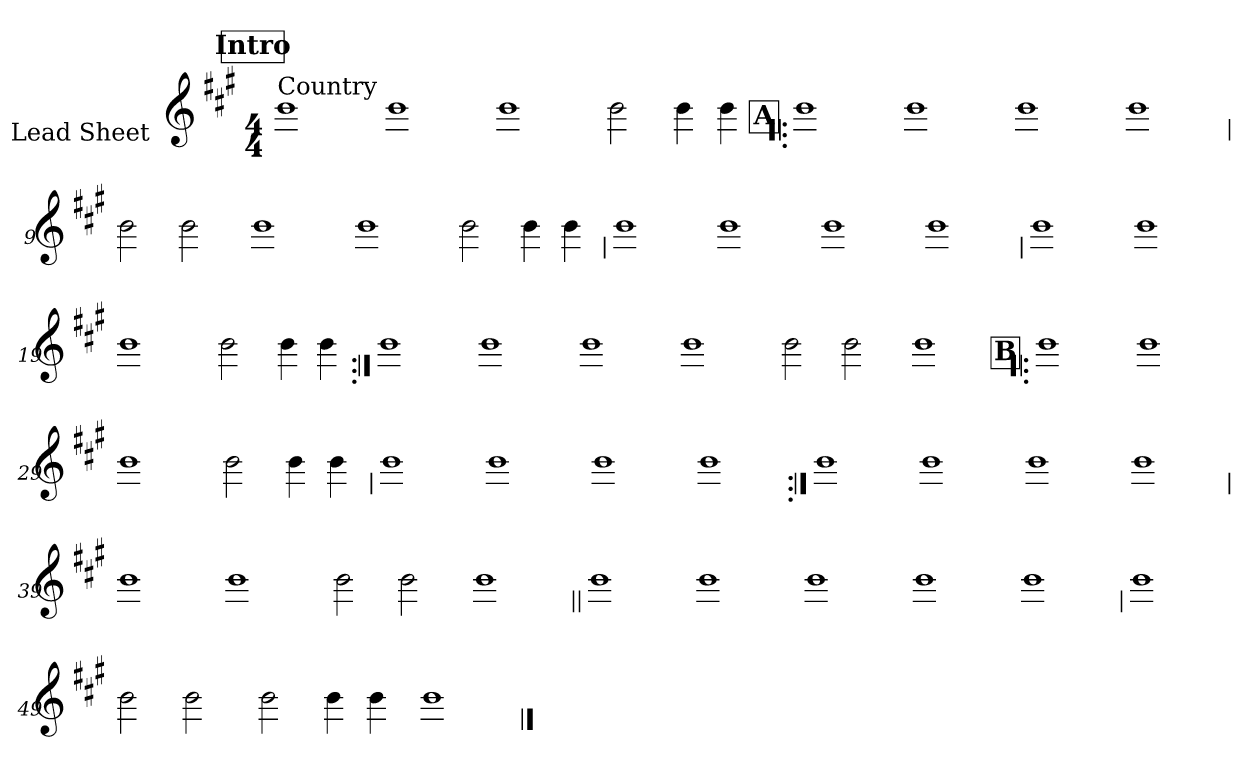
**kern
*part1
*staff1
*I"Lead Sheet
*stria0
*clefG2
*k[f#c#g#]
*A:
*M4/4
*MM105
!!LO:REH:place=s1:a:t=Intro
=1||
!LO:TX:a:t=Country
1b
=2-
1b
=3-
1b
=4-
2b
4b
4b
!!LO:LB:g=z
!!LO:REH:place=s1:a:t=A
=5!|:
1b
=6-
1b
=7-
1b
=8-
1b
!!LO:LB:g=z
=9
2b
2b
=10-
1b
=11-
1b
=12-
2b
4b
4b
!!LO:LB:g=z
=13
1b
=14-
1b
=15-
1b
=16-
1b
!!LO:LB:g=z
=17
1b
=18-
1b
=19-
1b
=20-
2b
4b
4b
!!LO:LB:g=z
=21:|!
1b
=22-
1b
=23-
1b
=24-
1b
=25-
2b
2b
=26-
1b
!!LO:LB:g=z
!!LO:REH:place=s1:a:t=B
=27!|:
1b
=28-
1b
=29-
1b
=30-
2b
4b
4b
!!LO:LB:g=z
=31
1b
=32-
1b
=33-
1b
=34-
1b
!!LO:LB:g=z
=35:|!
1b
=36-
1b
=37-
1b
=38-
1b
!!LO:LB:g=z
=39
1b
=40-
1b
=41-
2b
2b
=42-
1b
!!LO:LB:g=z
=43||
1b
=44-
1b
=45-
1b
=46-
1b
=47-
1b
!!LO:LB:g=z
=48
1b
=49-
2b
2b
=50-
2b
4b
4b
=51-
1b
==
*-
